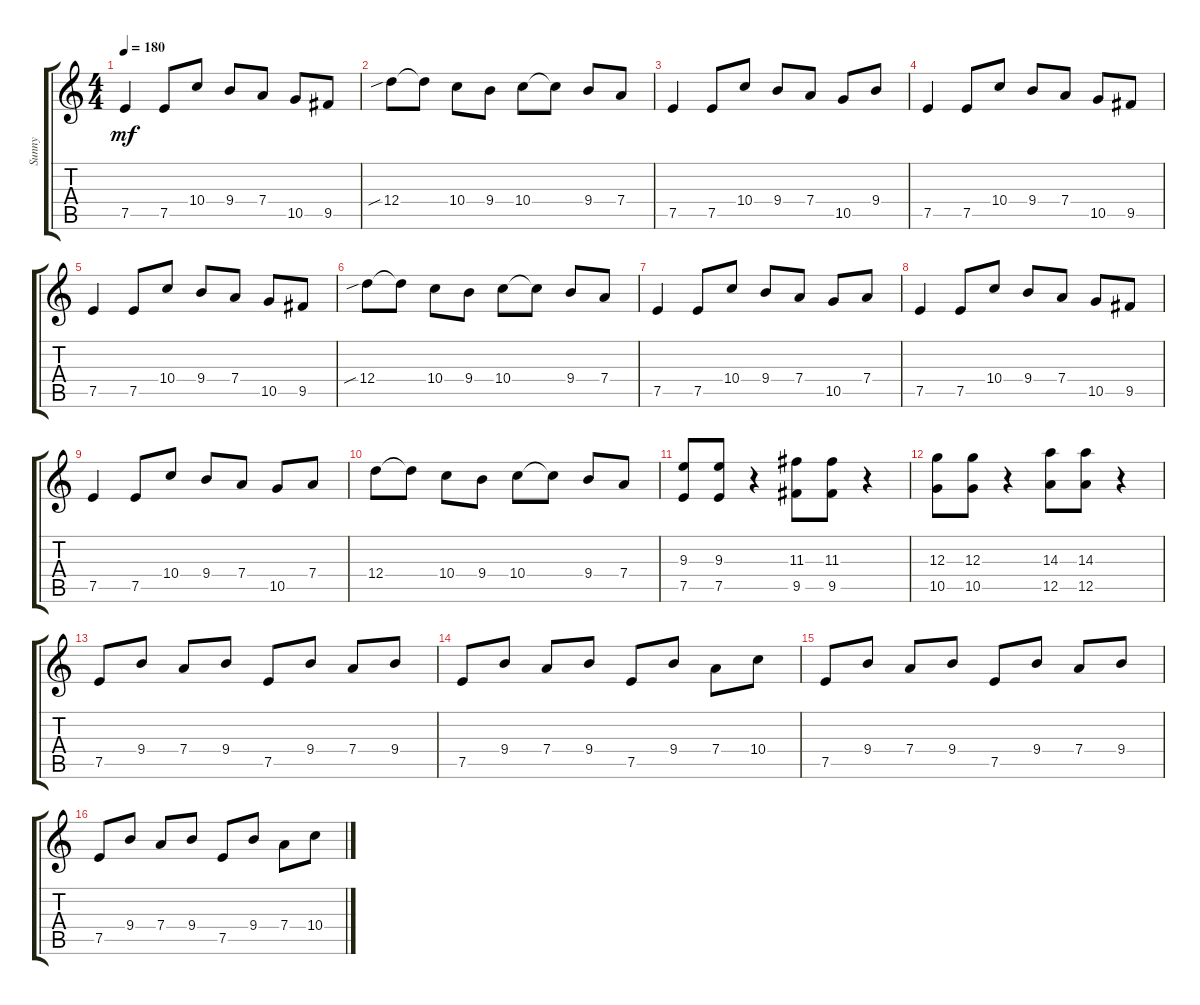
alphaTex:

\track ("Sunny" "Sunny") {instrument distortionguitar}
\staff {score tabs}
\tuning (E4 B3 G3 D3 A2 E2) {hide}
\ts (4 4)
\tempo 180
\clef g2
\ks c
7.5.4{dy mf} 7.5.8 10.4.8 9.4.8 7.4.8 10.5.8 9.5.8 |
12.4{sib}.8 12.4{t}.8 10.4.8 9.4.8 10.4.8 10.4{t}.8 9.4.8 7.4.8 |
7.5.4 7.5.8 10.4.8 9.4.8 7.4.8 10.5.8 9.4.8 |
7.5.4 7.5.8 10.4.8 9.4.8 7.4.8 10.5.8 9.5.8 |
7.5.4 7.5.8 10.4.8 9.4.8 7.4.8 10.5.8 9.5.8 |
12.4{sib}.8 12.4{t}.8 10.4.8 9.4.8 10.4.8 10.4{t}.8 9.4.8 7.4.8 |
7.5.4 7.5.8 10.4.8 9.4.8 7.4.8 10.5.8 7.4.8 |
7.5.4 7.5.8 10.4.8 9.4.8 7.4.8 10.5.8 9.5.8 |
7.5.4 7.5.8 10.4.8 9.4.8 7.4.8 10.5.8 7.4.8 |
12.4.8 12.4{t}.8 10.4.8 9.4.8 10.4.8 10.4{t}.8 9.4.8 7.4.8 |
(9.3 7.5).8 (9.3 7.5).8 r.4 (11.3 9.5).8 (11.3 9.5).8 r.4 |
(12.3 10.5).8 (12.3 10.5).8 r.4 (14.3 12.5).8 (14.3 12.5).8 r.4 |
7.5.8 9.4.8 7.4.8 9.4.8 7.5.8 9.4.8 7.4.8 9.4.8 |
7.5.8 9.4.8 7.4.8 9.4.8 7.5.8 9.4.8 7.4.8 10.4.8 |
7.5.8 9.4.8 7.4.8 9.4.8 7.5.8 9.4.8 7.4.8 9.4.8 |
7.5.8 9.4.8 7.4.8 9.4.8 7.5.8 9.4.8 7.4.8 10.4.8
